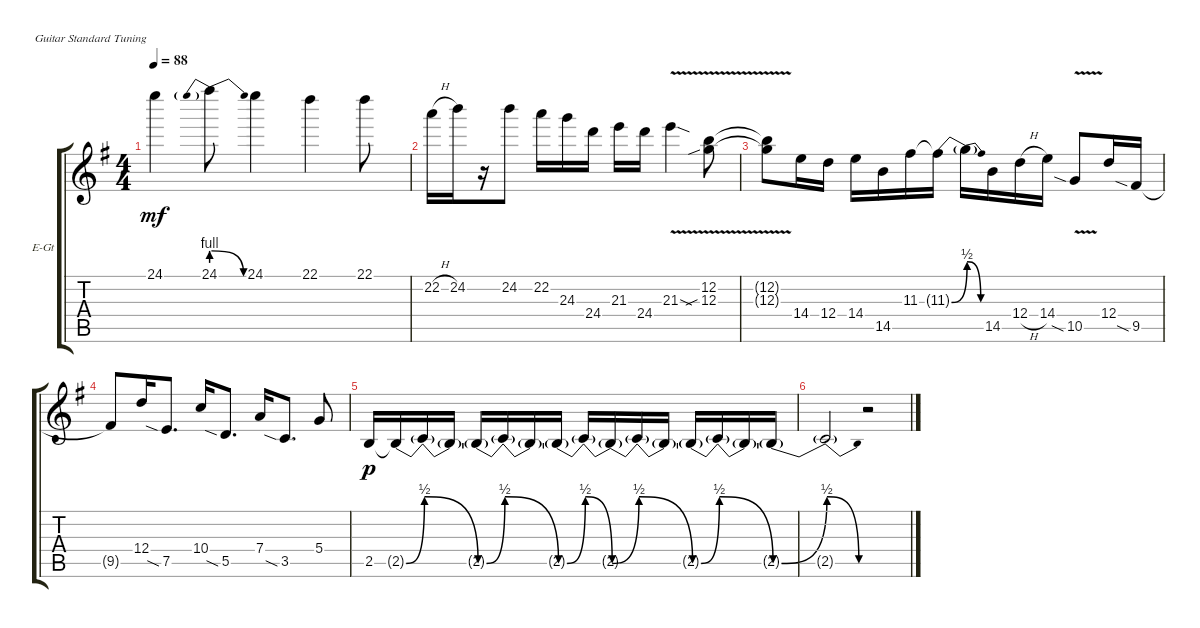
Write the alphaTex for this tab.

\defaultSystemsLayout 4
\bracketExtendMode groupsimilarinstruments
\firstSystemTrackNameOrientation horizontal
\otherSystemsTrackNameOrientation horizontal
\track ("Electric Guitar" "E-Gt") {instrument distortionguitar}
\staff {score tabs}
\tuning (E4 B3 G3 D3 A2 E2)
\ts (4 4)
\tempo 88
\clef g2
\ks eminor
24.1{t}.4{dy mf} 24.1{be (prebendrelease 0 4 15 0)}.8 24.1.4 22.1.4 22.1.8 |
22.2{h}.16 24.2.16 r.16 24.2.8 22.2.16 24.3.16 24.4.16 21.3.16 24.4.16 21.3{v sod}.4 (12.3{v sib} 12.2{v}).8 |
(12.3{v t} 12.2{v t}).8 14.4.16 12.4.16 14.4.16 14.5.16 11.3.16 11.3{be (bend 0 0 7.8 2) t}.16 11.3{be (release 0 2 10.2 0) t}.16 14.5.16 12.4{h}.16 14.4.16 10.5{v sia}.8 12.4.16 9.5{sia}.16 |
9.5{t}.8 12.4.16 7.5{sia}.8{d} 10.4.16 5.5{sia}.8{d} 7.4.16 3.5{sia}.8{d} 5.4.8 |
2.5.16{dy p} 2.5{be (bend 0 0 10.2 2) t}.16 2.5{be (release 0 2 15 0) t}.16 2.5{t}.16 2.5{be (bend 0 0 10.2 2) t}.16 2.5{be (release 0 2 15 0) t}.16 2.5{t}.16 2.5{be (bend 0 0 10.2 2) t}.16 2.5{be (release 0 2 15 0) t}.16 2.5{be (bend 0 0 10.2 2) t}.16 2.5{be (release 0 2 15 0) t}.16 2.5{t}.16 2.5{be (bend 0 0 10.2 2) t}.16 2.5{be (release 0 2 15 0) t}.16 2.5{t}.16 2.5{be (bend 0 0 10.2 2) t}.16 |
2.5{be (release 0 2 15 0) t}.2 r.2
